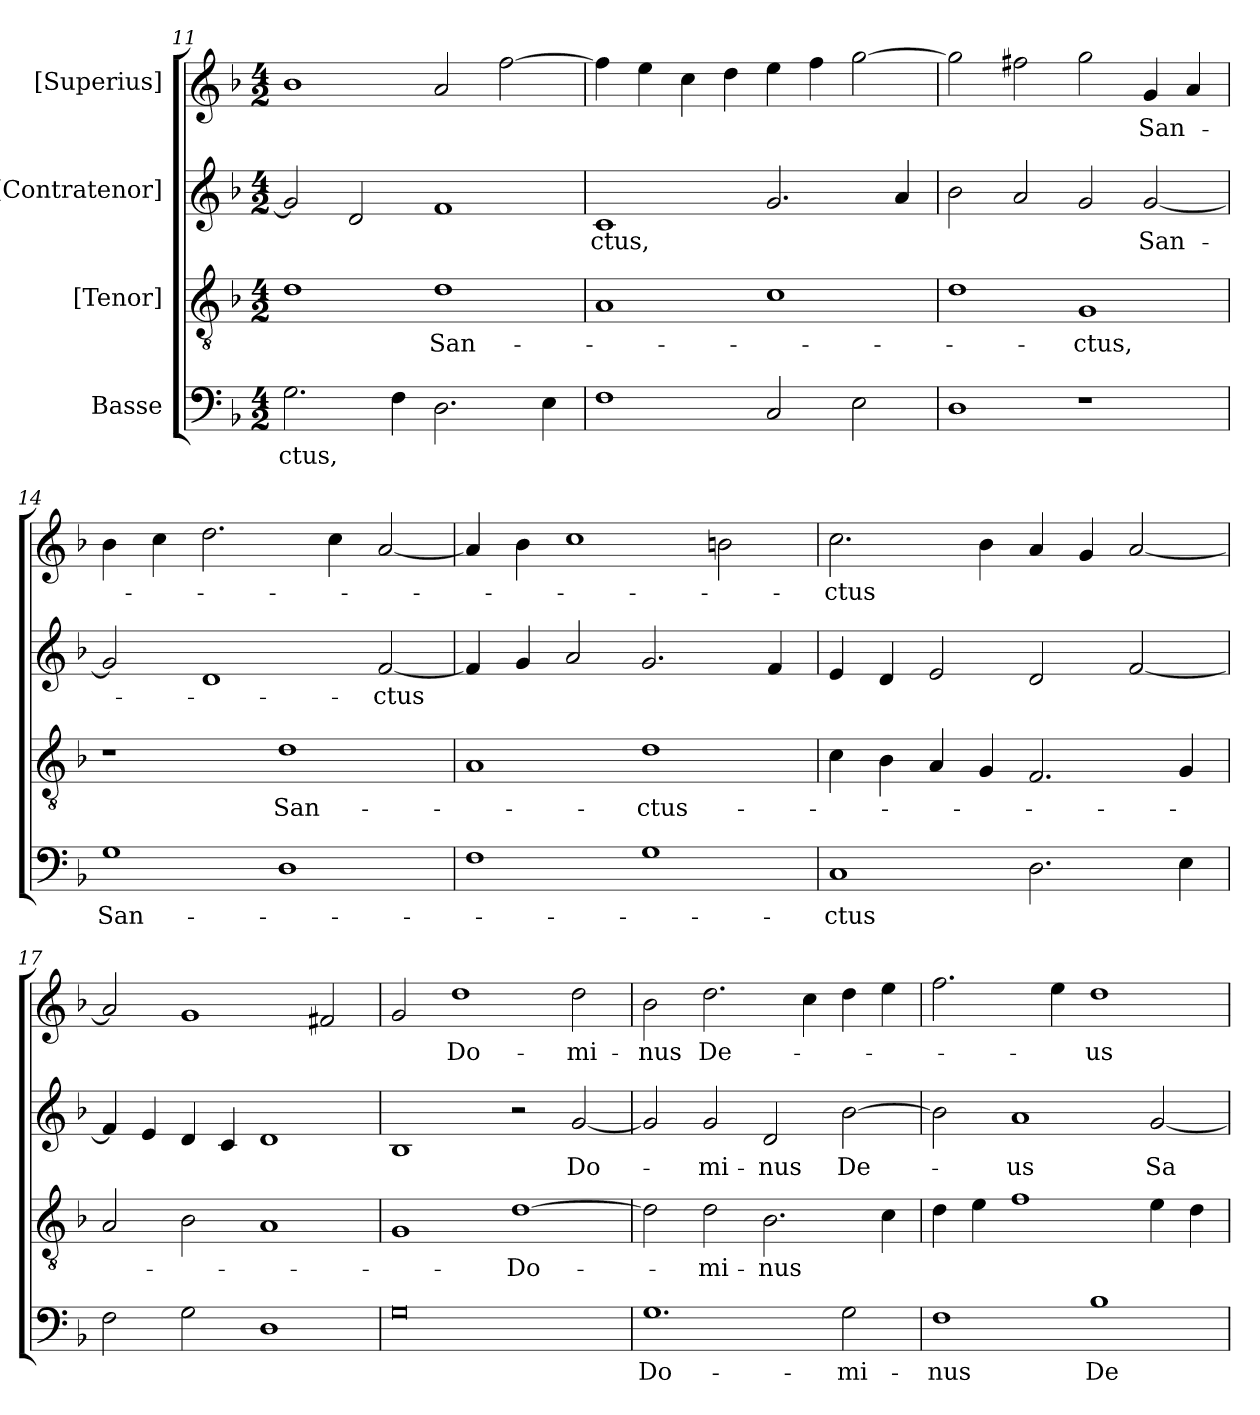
**kern	**text	**kern	**text	**kern	**text	**kern	**text
*part4	*part4	*part3	*part3	*part2	*part2	*part1	*part1
*staff4	*staff4	*staff3	*staff3	*staff2	*staff2	*staff1	*staff1
*I"Basse	*	*I"[Tenor]	*	*I"[Contratenor]	*	*I"[Superius]	*
*clefF4	*	*clefGv2	*	*clefG2	*	*clefG2	*
*k[b-]	*	*k[b-]	*	*k[b-]	*	*k[b-]	*
*M4/2	*	*M4/2	*	*M4/2	*	*M4/2	*
=11	=11	=11	=11	=11	=11	=11	=11
2.G\	-ctus,	1d\	.	2g/]	.	1b-\	.
.	.	.	.	2d/	.	.	.
4F\	.	.	.	.	.	.	.
2.D\	.	1d\	San-	1f/	.	2a/	.
.	.	.	.	.	.	[2ff\	.
4E\	.	.	.	.	.	.	.
=12	=12	=12	=12	=12	=12	=12	=12
1F\	.	1A/	.	1c/	-ctus,	4ff\]	.
.	.	.	.	.	.	4ee\	.
.	.	.	.	.	.	4cc\	.
.	.	.	.	.	.	4dd\	.
2C/	.	1c\	.	2.g/	.	4ee\	.
.	.	.	.	.	.	4ff\	.
2E\	.	.	.	.	.	[2gg\	.
.	.	.	.	4a/	.	.	.
=13	=13	=13	=13	=13	=13	=13	=13
1D\	.	1d\	.	2b-\	.	2gg\]	.
.	.	.	.	2a/	.	2ff#X\	.
1r	.	1G/	-ctus,	2g/	.	2gg\	.
.	.	.	.	[2g/	San-	4g/	San-
.	.	.	.	.	.	4a/	.
=14	=14	=14	=14	=14	=14	=14	=14
1G\	San-	1r	.	2g/]	.	4b-\	.
.	.	.	.	.	.	4cc\	.
.	.	.	.	1d/	.	2.dd\	.
1D\	.	1d\	San-	.	.	.	.
.	.	.	.	.	.	4cc\	.
.	.	.	.	[2f/	-ctus	[2a/	.
=15	=15	=15	=15	=15	=15	=15	=15
1F\	.	1A/	.	4f/]	.	4a/]	.
.	.	.	.	4g/	.	4b-\	.
.	.	.	.	2a/	.	1cc\	.
1G\	.	1d\	ctus-	2.g/	.	.	.
.	.	.	.	.	.	2bn\	.
.	.	.	.	4f/	.	.	.
=16	=16	=16	=16	=16	=16	=16	=16
1C/	-ctus	4c\	.	4e/	.	2.cc\	-ctus
.	.	4B-\	.	4d/	.	.	.
.	.	4A/	.	2e/	.	.	.
.	.	4G/	.	.	.	4b-\	.
2.D\	.	2.F/	.	2d/	.	4a/	.
.	.	.	.	.	.	4g/	.
.	.	.	.	[2f/	.	[2a/	.
4E\	.	4G/	.	.	.	.	.
=17	=17	=17	=17	=17	=17	=17	=17
2F\	.	2A/	.	4f/]	.	2a/]	.
.	.	.	.	4e/	.	.	.
2G\	.	2B-\	.	4d/	.	1g/	.
.	.	.	.	4c/	.	.	.
1D\	.	1A/	.	1d/	.	.	.
.	.	.	.	.	.	2f#X/	.
=18	=18	=18	=18	=18	=18	=18	=18
0G\	.	1G/	.	1B-/	.	2g/	.
.	.	.	.	.	.	1dd\	Do-
.	.	[1d\	Do-	2r	.	.	.
.	.	.	.	[2g/	Do-	2dd\	-mi-
=19	=19	=19	=19	=19	=19	=19	=19
1.G\	Do-	2d\]	.	2g/]	.	2b-\	-nus
.	.	2d\	-mi-	2g/	-mi-	2.dd\	De-
.	.	2.B-\	-nus	2d/	-nus	.	.
.	.	.	.	.	.	4cc\	.
2G\	-mi-	.	.	[2b-\	De-	4dd\	.
.	.	4c\	.	.	.	4ee\	.
=20	=20	=20	=20	=20	=20	=20	=20
1F\	-nus	4d\	.	2b-\]	.	2.ff\	.
.	.	4e\	.	.	.	.	.
.	.	1f\	.	1a/	-us	.	.
.	.	.	.	.	.	4ee\	.
1B-\	De-	.	.	.	.	1dd\	us-
.	.	4e\	.	[2g/	Sa-	.	.
.	.	4d\	.	.	.	.	.
=	=	=	=	=	=	=	=
*-	*-	*-	*-	*-	*-	*-	*-
